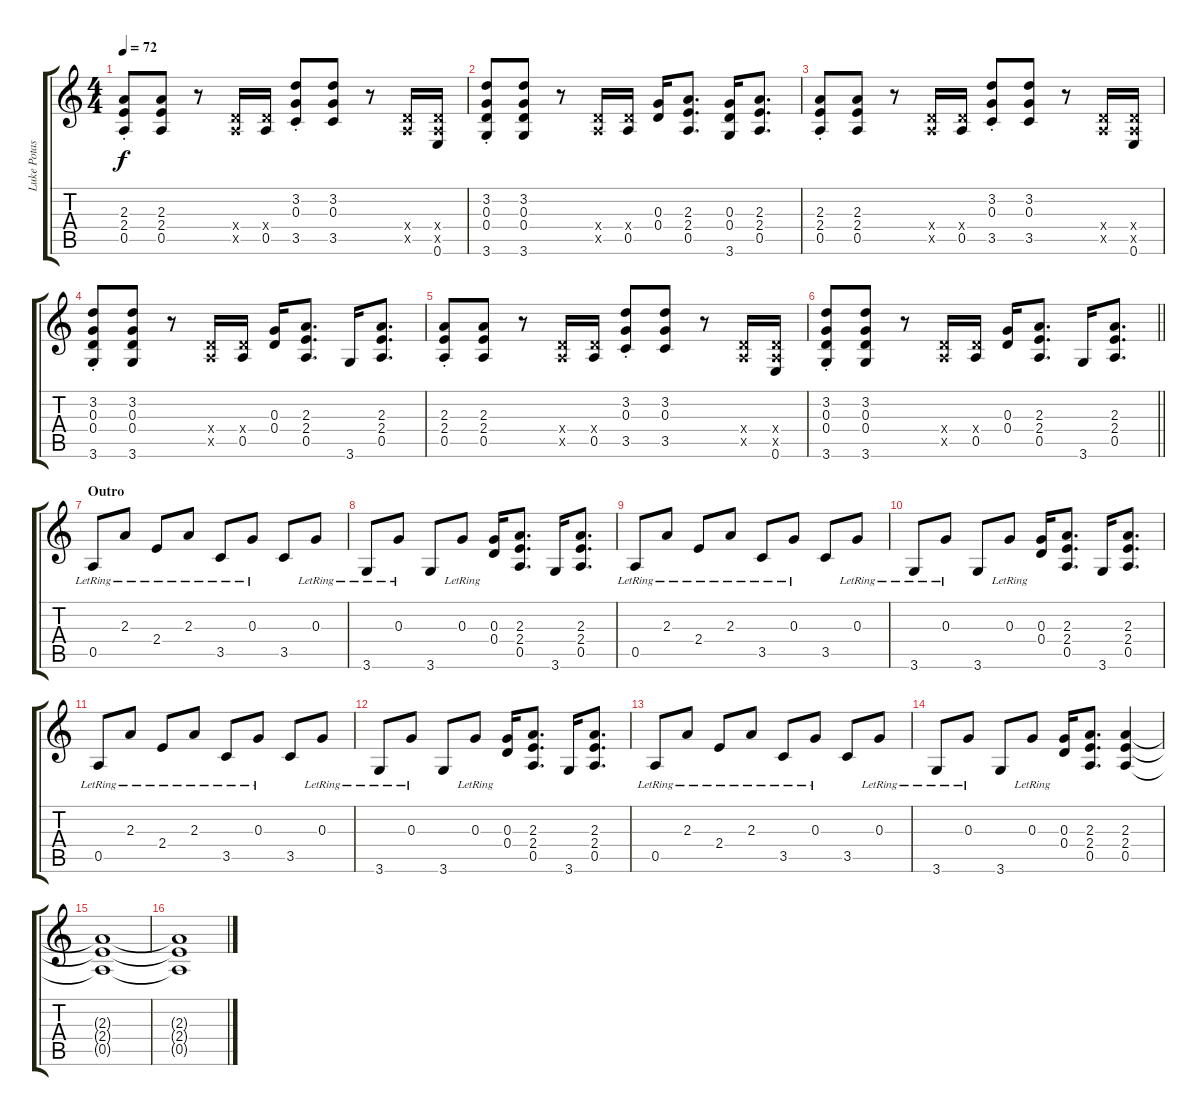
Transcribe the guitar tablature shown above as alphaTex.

\track ("Luke Potashnick" "Luke Potas") {instrument overdrivenguitar}
\staff {score tabs}
\tuning (E4 B3 G3 D3 A2 E2) {hide}
\ts (4 4)
\tempo 72
\clef g2
\ks c
(2.3{st} 2.4{st} 0.5{st}).8{dy f} (2.3 2.4 0.5).8 r.8 (0.4{x} 0.5{x}).16 (0.4{x} 0.5).16 (3.2{st} 0.3{st} 3.5{st}).8 (3.2 0.3 3.5).8 r.8 (0.4{x} 0.5{x}).16 (0.4{x} 0.5{x} 0.6).16 |
(3.2{st} 0.3{st} 0.4{st} 3.6{st}).8 (3.2 0.3 0.4 3.6).8 r.8 (0.4{x} 0.5{x}).16 (0.4{x} 0.5).16 (0.3 0.4).16 (2.3 2.4 0.5).8{d} (0.3 0.4 3.6).16 (2.3 2.4 0.5).8{d} |
(2.3{st} 2.4{st} 0.5{st}).8 (2.3 2.4 0.5).8 r.8 (0.4{x} 0.5{x}).16 (0.4{x} 0.5).16 (3.2{st} 0.3{st} 3.5{st}).8 (3.2 0.3 3.5).8 r.8 (0.4{x} 0.5{x}).16 (0.4{x} 0.5{x} 0.6).16 |
(3.2{st} 0.3{st} 0.4{st} 3.6{st}).8 (3.2 0.3 0.4 3.6).8 r.8 (0.4{x} 0.5{x}).16 (0.4{x} 0.5).16 (0.3 0.4).16 (2.3 2.4 0.5).8{d} 3.6.16 (2.3 2.4 0.5).8{d} |
(2.3{st} 2.4{st} 0.5{st}).8 (2.3 2.4 0.5).8 r.8 (0.4{x} 0.5{x}).16 (0.4{x} 0.5).16 (3.2{st} 0.3{st} 3.5{st}).8 (3.2 0.3 3.5).8 r.8 (0.4{x} 0.5{x}).16 (0.4{x} 0.5{x} 0.6).16 |
\barLineRight lightlight
(3.2{st} 0.3{st} 0.4{st} 3.6{st}).8 (3.2 0.3 0.4 3.6).8 r.8 (0.4{x} 0.5{x}).16 (0.4{x} 0.5).16 (0.3 0.4).16 (2.3 2.4 0.5).8{d} 3.6.16 (2.3 2.4 0.5).8{d} |
\section ("" "Outro")
0.5{lr}.8 2.3{lr}.8 2.4{lr}.8 2.3{lr}.8 3.5{lr}.8 0.3{lr}.8 3.5.8 0.3{lr}.8 |
3.6{lr}.8 0.3{lr}.8 3.6.8 0.3{lr}.8 (0.3 0.4).16 (2.3 2.4 0.5).8{d} 3.6.16 (2.3 2.4 0.5).8{d} |
0.5{lr}.8 2.3{lr}.8 2.4{lr}.8 2.3{lr}.8 3.5{lr}.8 0.3{lr}.8 3.5.8 0.3{lr}.8 |
3.6{lr}.8 0.3{lr}.8 3.6.8 0.3{lr}.8 (0.3 0.4).16 (2.3 2.4 0.5).8{d} 3.6.16 (2.3 2.4 0.5).8{d} |
0.5{lr}.8 2.3{lr}.8 2.4{lr}.8 2.3{lr}.8 3.5{lr}.8 0.3{lr}.8 3.5.8 0.3{lr}.8 |
3.6{lr}.8 0.3{lr}.8 3.6.8 0.3{lr}.8 (0.3 0.4).16 (2.3 2.4 0.5).8{d} 3.6.16 (2.3 2.4 0.5).8{d} |
0.5{lr}.8 2.3{lr}.8 2.4{lr}.8 2.3{lr}.8 3.5{lr}.8 0.3{lr}.8 3.5.8 0.3{lr}.8 |
3.6{lr}.8 0.3{lr}.8 3.6.8 0.3{lr}.8 (0.3 0.4).16 (2.3 2.4 0.5).8{d} (2.3 2.4 0.5).4{volume 0} |
(2.3{t} 2.4{t} 0.5{t}).1 |
(2.3{t} 2.4{t} 0.5{t}).1
